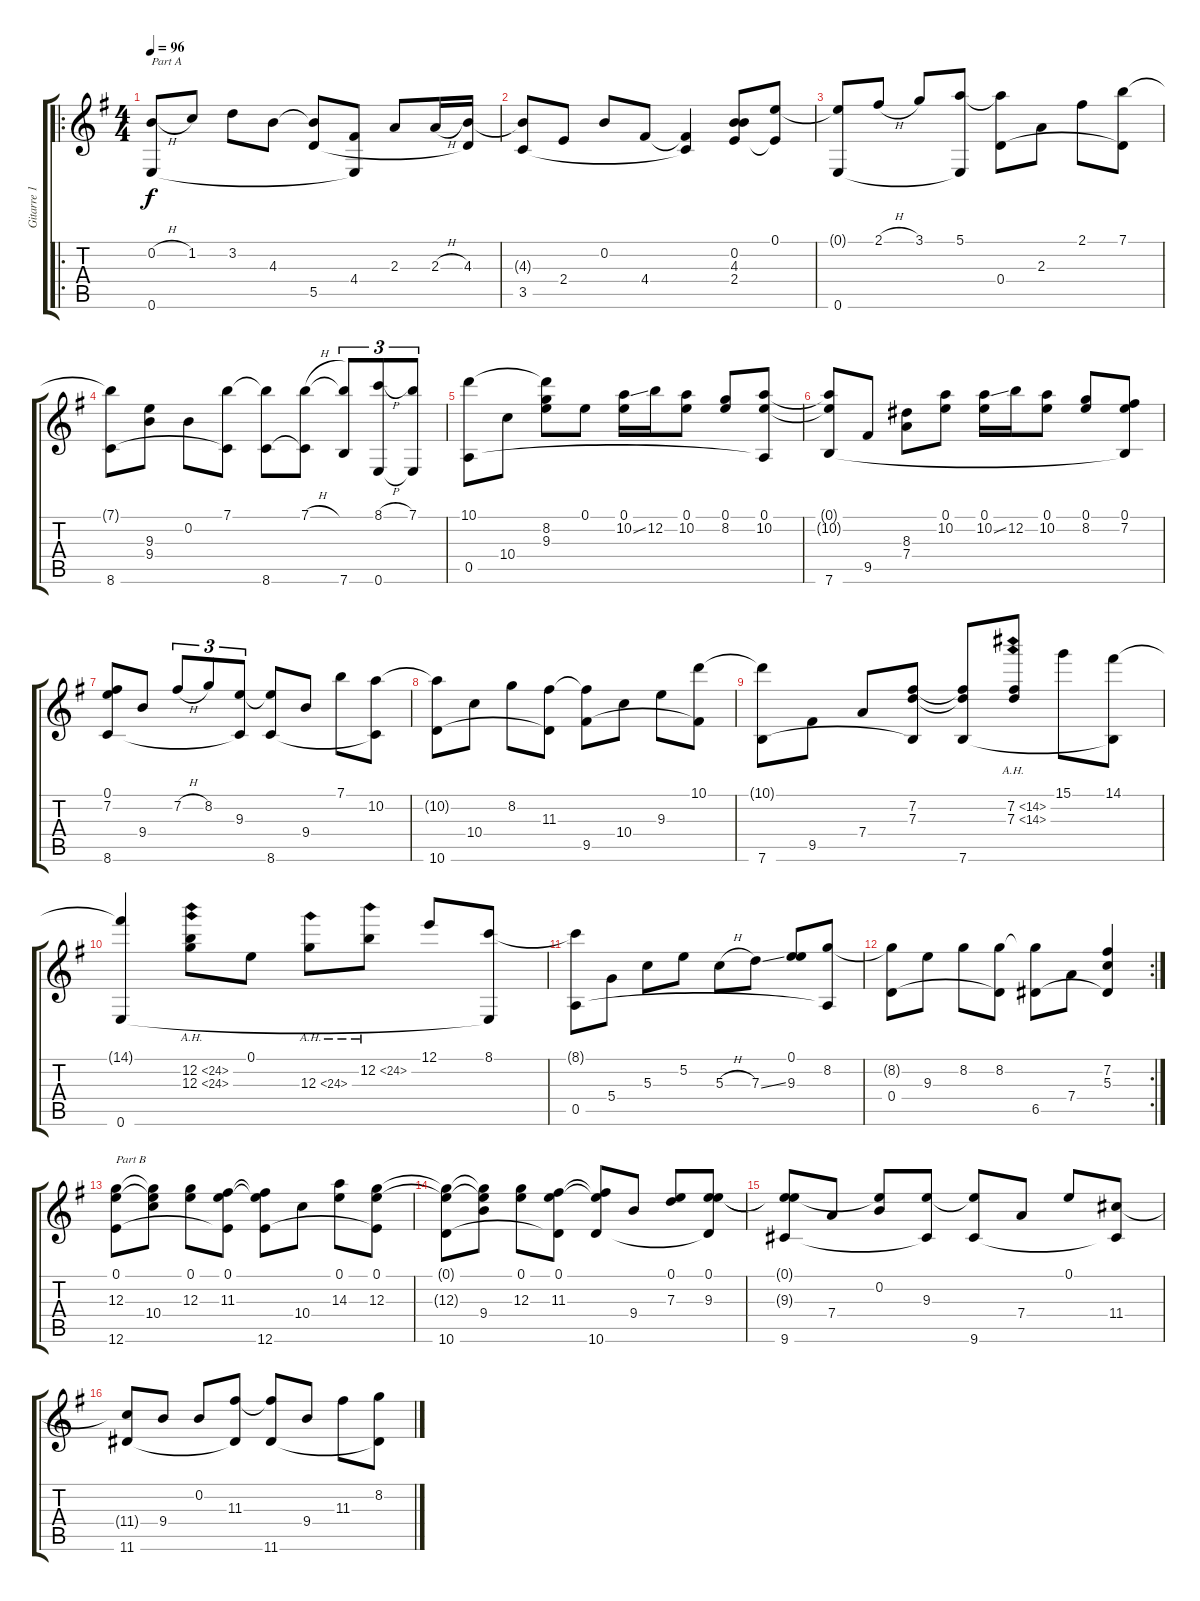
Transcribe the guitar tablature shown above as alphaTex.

\track ("Gitarre 1" "Gitarre 1") {instrument acousticguitarsteel}
\staff {score tabs}
\tuning (E4 B3 G3 D3 A2 E2) {hide}
\ro
\ts (4 4)
\tempo 96
\clef g2
\ks g
(0.2{h} 0.6).8{txt "Part A" dy f instrument acousticguitarsteel} 1.2.8 3.2.8 4.3.8 (4.3{t} 5.5).8 (4.4 0.6{t}).8 2.3.8 2.3{h}.16 (4.3 5.5{t}).16 |
(4.3{t} 3.5).8 2.4.8 0.2.8 4.4.8 (4.4{t} 3.5{t}).4 (0.2 4.3 2.4).8 (0.1 2.4{t}).8 |
(0.1{t} 0.6).8 2.1{h}.8 3.1.8 (5.1 0.6{t}).8 (5.1{t} 0.4).8 2.3.8 2.1.8 (7.1 0.4{t}).8 |
(7.1{t} 8.6).8 (9.3 9.4).8 0.2.8 (7.1 8.6{t}).8 (7.1{t} 8.6).8 (7.1{h} 8.6{t}).8 (7.1{t} 7.6).8{tu (3 2)} (8.1{h} 0.6).8{tu (3 2)} (7.1 0.6{t}).8{tu (3 2)} |
(10.1 0.5).8 10.4.8 (10.1{t} 8.2 9.3).8 0.1.8 (0.1 10.2{ss}).16 12.2.16 (0.1 10.2).8 (0.1 8.2).8 (0.1 10.2 0.5{t}).8 |
(0.1{t} 10.2{t} 7.6).8 9.5.8 (8.3 7.4).8 (0.1 10.2).8 (0.1 10.2{ss}).16 12.2.16 (0.1 10.2).8 (0.1 8.2).8 (0.1 7.2 7.6{t}).8 |
(0.1 7.2 8.6).8 9.4.8 7.2{h}.8{tu (3 2)} 8.2.8{tu (3 2)} (9.3 8.6{t}).8{tu (3 2)} (9.3{t} 8.6).8 9.4.8 7.1.8 (10.2 8.6{t}).8 |
(10.2{t} 10.6).8 10.4.8 8.2.8 (11.3 10.6{t}).8 (11.3{t} 9.5).8 10.4.8 9.3.8 (10.1 9.5{t}).8 |
(10.1{t} 7.6).8 9.5.8 7.4.8 (7.2 7.3 7.6{t}).8 (7.2{t} 7.3{t} 7.6).8 (7.2{ah 7} 7.3{ah 7}).8 15.1.8 (14.1 7.6{t}).8 |
(14.1{t} 0.6).4 (12.2{ah 12} 12.3{ah 12}).8 0.1.8 12.3{ah 12}.8 12.2{ah 12}.8 12.1.8 (8.1 0.6{t}).8 |
(8.1{t} 0.5).8 5.4.8 5.3.8 5.2.8 5.3{h}.8 7.3{ss}.8 (0.1 9.3).8 (8.2 0.5{t}).8 |
\rc 2
(8.2{t} 0.4).8 9.3.8 8.2.8 (8.2 0.4{t}).8 (8.2{t} 6.5).8 7.4.8 (7.2 5.3 6.5{t}).4 |
(0.1 12.3 12.6).8{txt "Part B"} (0.1{t} 12.3{t} 10.4).8 (0.1 12.3).8 (0.1 11.3 12.6{t}).8 (0.1{t} 11.3{t} 12.6).8 10.4.8 (0.1 14.3).8 (0.1 12.3 12.6{t}).8 |
(0.1{t} 12.3{t} 10.6).8 (0.1{t} 12.3{t} 9.4).8 (0.1 12.3).8 (0.1 11.3 10.6{t}).8 (0.1{t} 11.3{t} 10.6).8 9.4.8 (0.1 7.3).8 (0.1 9.3 10.6{t}).8 |
(0.1{t} 9.3{t} 9.6).8 7.4.8 (0.1{t} 0.2).8 (9.3 9.6{t}).8 (9.3{t} 9.6).8 7.4.8 0.1.8 (11.4 9.6{t}).8 |
(11.4{t} 11.6).8 9.4.8 0.2.8 (11.3 11.6{t}).8 (11.3{t} 11.6).8 9.4.8 11.3.8 (8.2 11.6{t}).8
